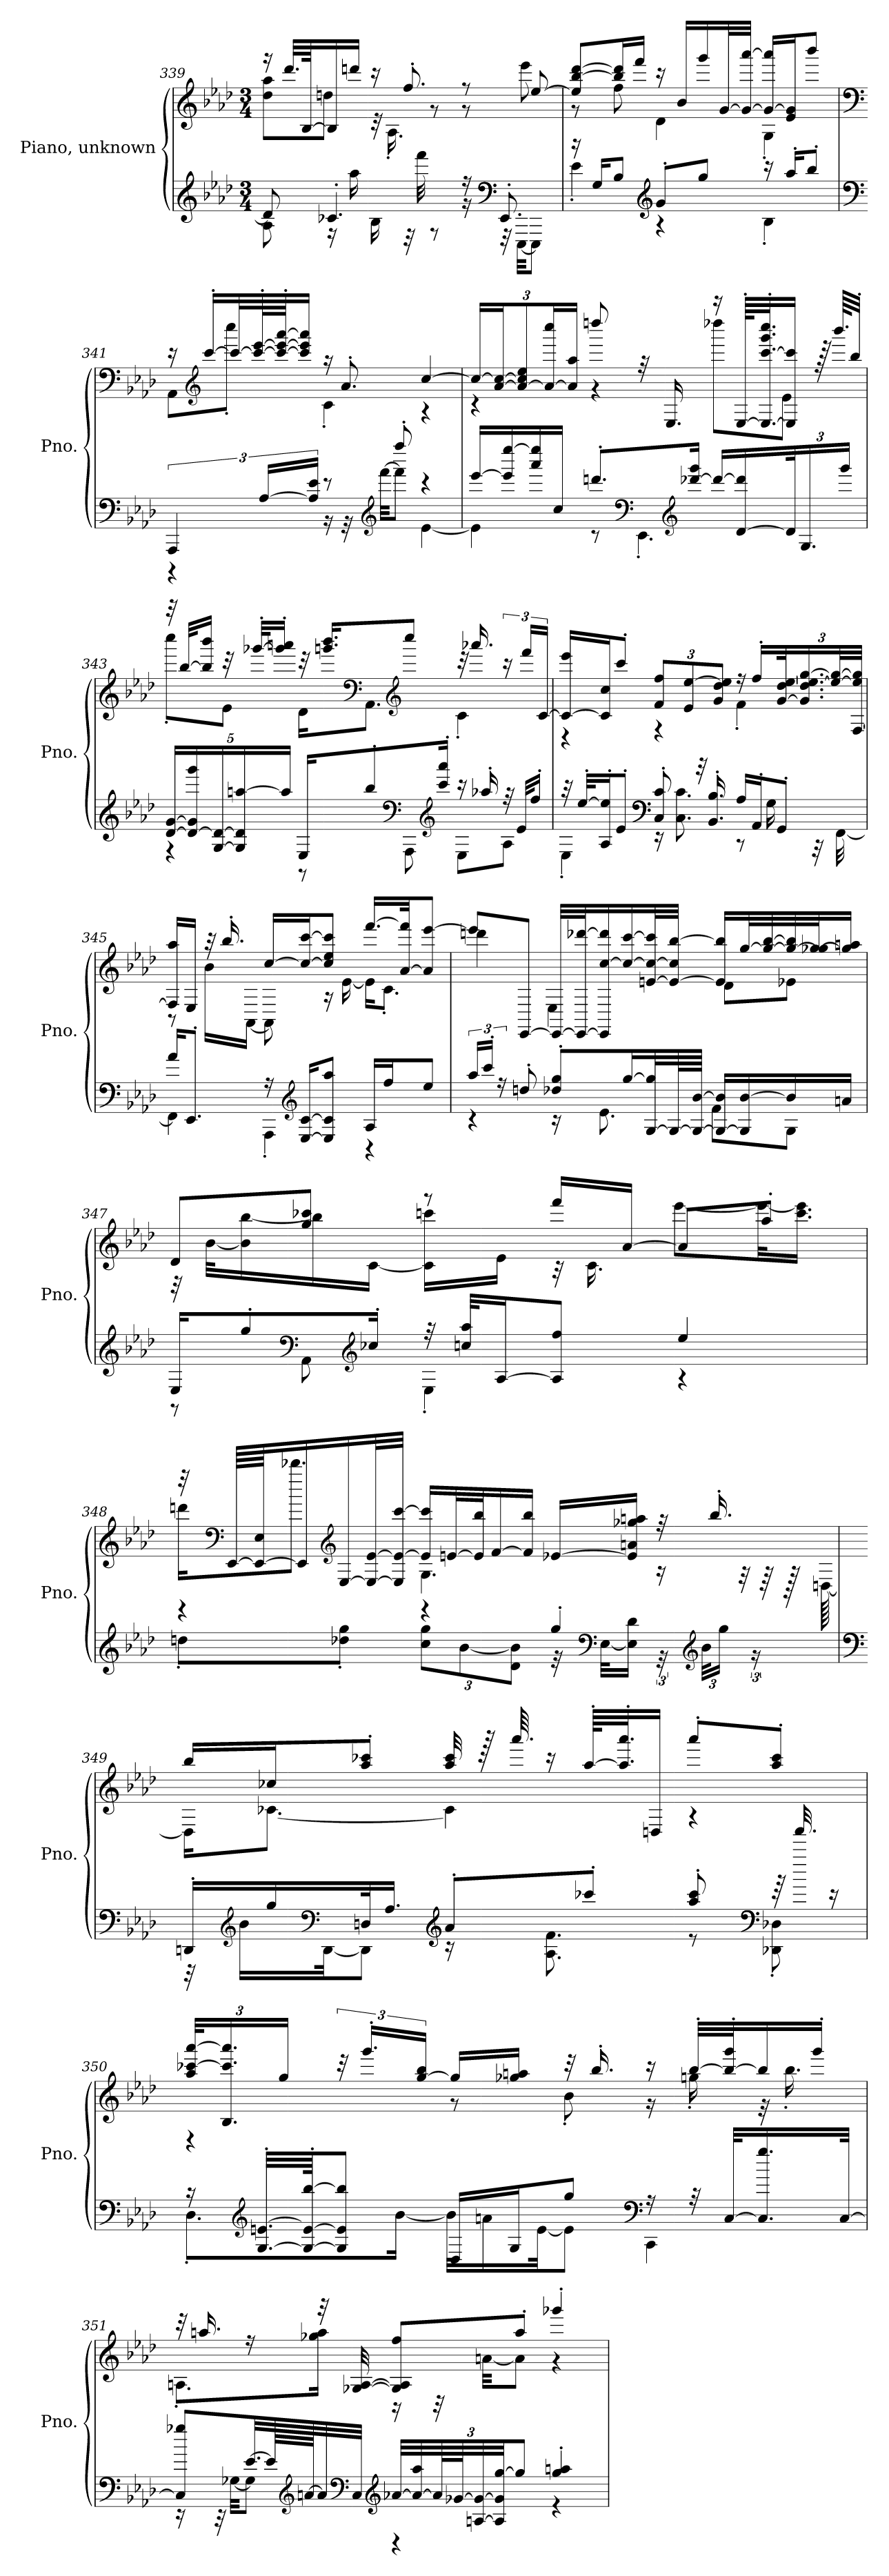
**kern	**kern
*part1	*part1
*staff2	*staff1
*I"Piano, unknown	*
*I'Pno.	*
!!LO:LB:g=z
*clefG2	*clefG2
*k[b-e-a-d-]	*k[b-e-a-d-]
*M3/4	*M3/4
=339	=339
*^	*^
8d/]	8A-\	16r	8dd-\ 8aa-\L
.	.	32.ddd-/LLL	.
.	.	[64B-/JK	.
4.c-X'/	16r	16B-/]	8ddn\J
.	16aa-\	16dddn/JJ	.
.	16B-\	16r	32r
.	.	.	16.A-'\
.	32r	8.ff'/	.
.	32fff\	.	.
.	8r	.	8r
16r	16r	8r	8r
*clefF4	*	*	*
8.EE-'/	32r	.	.
.	[32EEE-\KKL	.	.
.	8EEE-\J]	[8ee-/	8eee-\
=340	=340	=340	=340
16r	4e-'\	8ee-/] [8bb-/ [8ddd-/L	8r
16G/KL	.	.	.
8B-/J	.	16bb-/] 16ddd-/]L	8ff\
.	.	16fff/JJ	.
*clefG2	*	*	*
8g'/L	4r	16r	4d-\
.	.	16b-/LL	.
8gg/J	.	16ggg/	.
.	.	[32g/L	.
.	.	32g/_ [32aaa-/JJJ	.
16r	4B-'\	16g/_ 16aaa-/]LL	4G'\
16aa-'/KL	.	16e-/ 16g/]J	.
8bb-'/J	.	8bbb-/J	.
!!LO:LB:g=z	!!
=341	=341	=341	=341
*clefF4	*	*clefF4	*
6AAA-/	4r	16r	8AA-\L
*	*	*clefG2	*
.	.	[16ccc'/LL	.
.	.	32ccc/L_	8cccc'\J
.	.	64ccc/_' [64eee-/'L	.
[24A-/LL	.	.	.
.	.	64ccc/_' 64eee-/_' [64aaa-/'JJ	.
.	.	16ccc/] 16eee-/] 16aaa-/]JJ	.
24A-/] 24e-/JJ	.	.	.
8r	16r	16r	4c'\
.	32r	8.a-'/	.
*clefG2	*	*	*
.	[32fff\KKL	.	.
8ffff'/	8fff\J]	.	.
4r	[4e-\	[4cc/	4r
!!LO:PB:g=z	!!
=342	=342	=342	=342
*	*	*Xbrackettup	*
[16eee-/LL	4e-\]	24cc/LL_	4r
.	.	[24a-/ 24cc/_J	.
16eee-/] [16eeee-/	.	.	.
.	.	12a-/_ 12cc/] 12ee-/	.
16aaa-/ 16eeee-/]	.	.	.
.	.	24a-/_ 24cccc/L	.
16cc/JJ	.	.	.
.	.	24a-/] 24aa-/JJ	.
8.dddn'/L	8r	8ddddn/	4r
*clefF4	*	*	*
.	4.EE-'\	32r	.
.	.	16.E-/	.
*clefG2	*	*	*
[16ddd-X/ 16ggg/Jk	.	.	.
16ddd-/LL_	.	16r	8dddd-X\L
[16d-/ 16ddd-/]	.	[64E-'/KLLL	.
.	.	32.E-/_' [32.ccc/' 32.ggg/' 32.cccc/'J	.
*Xbrackettup	*	*	*
48d-/K]	.	16E-/] 16ccc/]JJ	8e-\J
24.G/	.	.	.
.	.	128r	.
.	.	64.bbb-/KLLL	.
24ggg/JJ	.	.	.
.	.	32bb-'/JJJ	.
!!LO:LB:g=z	!!
=343	=343	=343	=343
[20d-/ [20g/LL	4r	32r	8cccc'\L
.	.	[32bb-/KLL	.
20d-/_ 20g/] 20ggg/	.	.	.
.	.	16bb-/] 16bbb-/JJ	.
[20G/ 20d-/_	.	.	.
.	.	32r	8e-\J
20G/] 20d-/] [20aan/	.	.	.
.	.	[32ggg-X'/KLL	.
.	.	16ggg-/]' 16aaan/'JJ	.
20aa/JJ]	.	.	.
16E-/KL	8r	32r	16d-\KL
.	.	16.gggn/ 16.bbb-/KL	.
*	*	*clefF4	*
8bb-'/	.	.	8.AA-\J
*clefF4	*	*clefG2	*
.	8AAA-\	8cccc/J	.
*clefG2	*	*	*
16ccc/' 16aaa-/'Jk	.	.	.
16r	8E-\L	32r	4c'\
.	.	16.aaa-X/	.
16aa-X'/	.	.	.
*	*	*brackettup	*
32r	8A-\J	24r	.
32e-/KLL	.	.	.
.	.	24fff/LL	.
16ff'/JJ	.	.	.
.	.	[24c/JJ	.
!!LO:LB:g=z	!!
=344	=344	=344	=344
32r	4E-'\	16c/_ 16eee-/LL	4r
[32ee-'/KLL	.	.	.
16A-/' 16ee-/]'J	.	16c/] 16cc/J	.
8e-'/J	.	8ccc'/J	.
*clefF4	*	*	*
*	*	*Xbrackettup	*
8C/' 8c/'	16r	12f/ 12ff/L	4r
.	8.C\ 8.c\	.	.
.	.	12e-/ [12ee-/	.
32r	.	.	.
16.BB-/' 16.B-/'	.	.	.
.	.	12g/ 12dd-/ 12ee-/]J	.
16A-/LL	8r	16r	4f'\
16AA-'/J	.	16ff'/LL	.
8GG'/J	16G\	[48g/ [48dd-/ [48ee-/K	.
.	.	24.g/] 24.dd-/] 24.ee-/_ [24.gg/	.
.	32r	.	.
.	.	48ee-/_ 48gg/_L	.
.	[32FF\	.	.
.	.	[48F/ 48ee-/] 48gg/]JJJ	.
=345	=345	=345	=345
16a-/KL	4FF\]	16F/] 16aa-/LL	8r
8.EE-'/J	.	16E-/JJ	.
.	.	32r	16b-\LL
.	.	16.bb-'/	.
.	.	.	[16AA-\JJ
16r	4AAA-'\	[16cc/LL	8AA-\]
*clefG2	*	*	*
[16E-/ [16c/KL	.	16cc/_ [16ccc/J	.
8E-/] 8c/] 8aa-/J	.	8cc/] 8ee-/ 8ccc/]J	16r
.	.	.	[16e-\
16A-/LL	4r	[16.fff/LL	16e-\KL]
16ff/J	.	.	8.c'\J
.	.	[32a-/ 32fff/]JK	.
8ee-/J	.	8a-/] [8eee-/J	.
!!LO:LB:g=z	!!
=346	=346	=346	=346
*brackettup	*	*	*
24aa-/LL	4r	8eee-/L]	4dddn\
24ccc'/JJ	.	.	.
24r	.	.	.
8ddn'/	.	[8EE-/J	.
8dd-X/' 8gg/'L	16r	32EE-/LLL_	4E-\
.	.	32EE-/_ [32ddd-X/J	.
.	8.e-\	16EE-/] [16cc/ 16ddd-/]	.
[16gg/L	.	16cc/_ [16ccc/	.
[32G/ 32gg/]L	.	[32en/ 32cc/_ 32ccc/]L	.
64G/L_	.	32e/_ 32cc/] [32bb-/JJJ	.
64G/_ [64b-/JJJJ	.	.	.
16G/_ 16b-/]LL	8f\L	16e/] 16bb-/]LL	8d-\L
16G/] [16b-/	.	[32gg/L	.
.	.	32gg/_ [32bb-/	.
16b-/]	8G\J	32gg/_ 32bb-/]	8e-X\J
.	.	[32gg-X/ 32gg/]J	.
16an/JJ	.	16gg-/] 16aan/JJ	.
!!LO:LB:g=z	!!
=347	=347	=347	=347
16E-/KL	8r	8d-/L	32r
.	.	.	[32b-\KLL
8gg'/	.	.	16b-\] [16bb-\
*clefF4	*	*	*
.	8AA-\	8gg/ 8ccc-X/J	16bb-\]
*clefG2	*	*	*
16cc-X'/Jk	.	.	[16c\JJ
32r	4E-'\	8r	16c\] 16cccn\LL
32ccn/ 32aa-/KLL	.	.	.
[16A-/J	.	.	16e-\JJ
8A-/] 8ff/J	.	16fff/LL	32r
.	.	.	16.c\
.	.	[16a-/JJ	.
4ee-/	4r	8a-/L]	[8eee-\L
.	.	8aa-'/J	32eee-\KL_
.	.	.	16.ccc\ 16.eee-\]JJ
!!LO:LB:g=z	!!
=348	=348	=348	=348
4r	8ddn'\L	32r	16dddn\KL
*	*	*clefF4	*
.	.	[64EE-/LLLL	.
.	.	64EE-/_ 64E-/JJ	.
.	.	16EE-/]	8.ddd-X\J
*	*	*clefG2	*
.	8dd-X\' 8gg\'J	[16E-/	.
.	.	32E-/_ [32e-/L	.
.	.	32E-/] 32e-/_ [32ccc/JJJ	.
*	*Xbrackettup	*	*
4r	12cc\ 12gg\L	16e-/] 16ccc/]LL	4.G\
.	.	[32en/L	.
.	[12b-\	.	.
.	.	32e/] 32bb-/J	.
.	.	[16f/	.
.	12d-\ 12b-\]J	.	.
.	.	16f/] 16bb-/JJ	.
4gg'/	32r	[16e-X/LL	.
*clefF4	*	*	*
.	[32E-\KLL	.	.
.	16E-\] 16d-\JJ	16e-/] 16an/ 16gg-X/ 16aan/JJ	.
*	*brackettup	*	*
.	48r	32r	16r
*clefG2	*	*	*
.	48b-\KLL	.	.
.	.	16.bb-'/	.
.	24gg\JJ	.	.
.	.	.	32r
.	24r	.	.
.	.	.	64r
.	.	.	128r
.	.	.	[128Dn\
!!LO:PB:g=z	!!
=349	=349	=349	=349
*clefF4	*	*	*
16DDn'/LL	32r	16bb-/LL	16D\KL]
*clefG2	*	*	*
.	16b-\LL	.	.
16gg/	.	16cc-X/J	[8.c-X\J
*clefF4	*	*	*
.	[32DD\JK	.	.
32Dn/K	8DD\J]	8aa-/' 8ccc-X/'J	.
16.A-/JJ	.	.	.
*clefG2	*	*	*
8a-'/L	16r	32aa-/ 32ccc-/	4c-\]
.	.	128r	.
.	.	64.aaa-/	.
.	8.A-\ 8.f\	16r	.
8ccc-X'/J	.	[64aa-'/KLLL	.
.	.	32.aa-/]' 32.aaa-/'J	.
.	.	16Dn/JJ	.
8aa-/' 8ccc-/'	8r	8aaa-'/L	4r
*clefF4	*	*	*
64r	8DD-X\' 8D-X\'	8aa-/' 8ccc-/'J	.
32.aaa-/	.	.	.
16r	.	.	.
!!LO:LB:g=z	!!
=350	=350	=350	=350
16r	8.D-'\L	48aa-/ [48ccc-X/ [48aaa-/KLL	4r
.	.	24.B-/ 24.ccc-/] 24.aaa-/]	.
*clefG2	*	*	*
[32.G/' [32.en/'LLL	.	.	.
.	.	24gg/JJ	.
64G/_' 64e/_' [64bb-/'JJK	.	.	.
*	*	*brackettup	*
8G/] 8e/] 8bb-/]J	.	48r	.
.	.	24.ggg'/LL	.
.	[16b-\Jk	.	.
.	.	[24gg/ 24bb-/JJ	.
16D-/LL	32b-\KLL]	16gg/LL]	8r
.	16an\	.	.
16G/J	.	16gg-X/ 16aan/JJ	.
.	[32e\JK	.	.
8gg/J	8e\J]	32r	8b-'\
.	.	16.bb-'/	.
*clefF4	*	*	*
16r	4CC\	16r	16r
32r	.	[32bb-'/LLL	16ggn'\
[32C/KLL	.	32bb-/_' 32ggg/'J	.
16.C/] 16.gg/	.	16bb-/]	32r
.	.	.	16.bb-'\
.	.	16ggg'/JJ	.
[32C/JJk	.	.	.
!!LO:LB:g=z	!!
=351	=351	=351	=351
8C/] 8gg-X/L	16r	32r	8.An'\L
.	.	16.aan/	.
.	32r	.	.
.	[32G-X\KKL	.	.
[32.e-/LL	8G-\J]	16r	.
128e-/LL]	.	.	.
*clefG2	*	*	*
[128an/JJ	.	.	.
32a/]	.	32r	16gg-X\ 16aa\Jk
*clefF4	*	*	*
32C/JJJ	.	[32G-X/ [32A/	.
*clefG2	*	*	*
[32a-X/LLL	4r	8G-/] 8A/] 8ff/L	16r
32a-/_ 32aa-/	.	.	.
*Xbrackettup	*	*	*
96a-/L]	.	.	32r
[96g-X/J	.	.	.
[48An/ 48g-/_	.	.	.
.	.	.	[32an\KKL
48A/] 48g-/] [48gg-/JJ	.	.	.
8gg-/J]	.	8aa'/J	8a\J]
4gg-/' 4aan/'	4r	4ggg-X'/	4r
*v	*v	*	*
*	*v	*v
=	=
*-	*-
